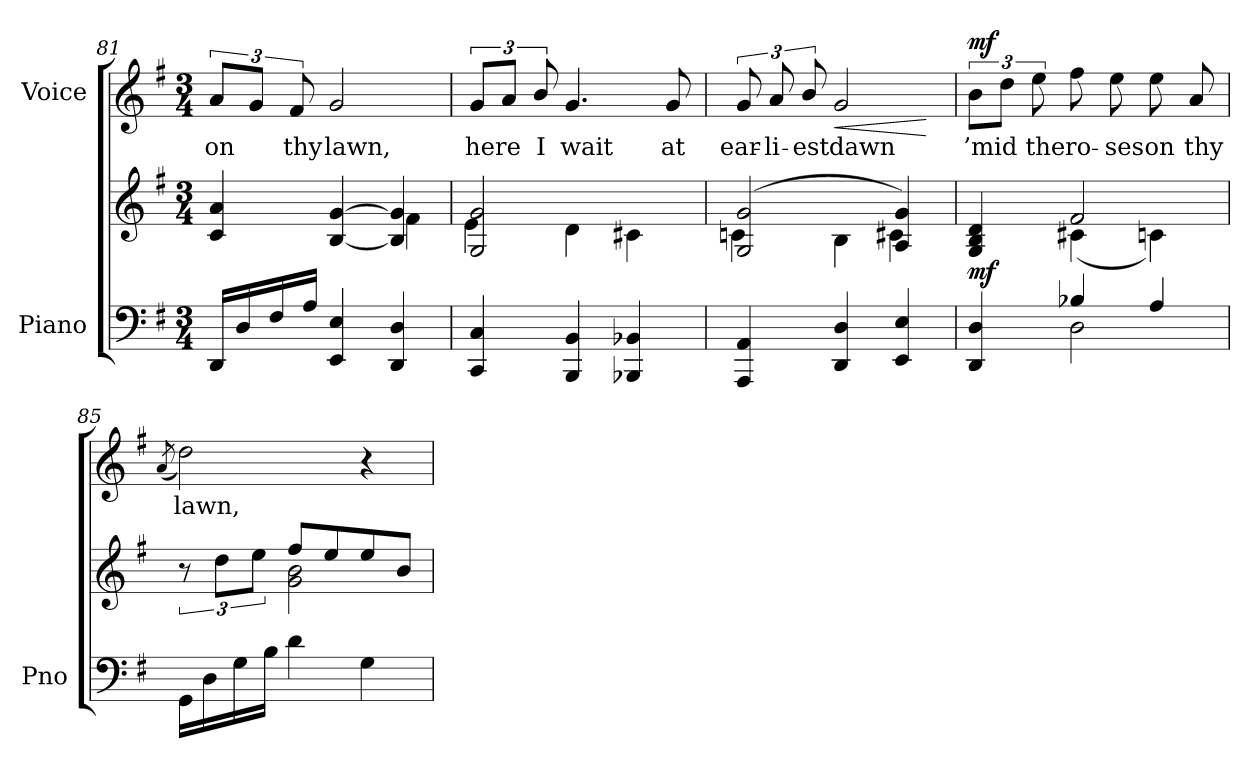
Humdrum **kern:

**kern	**kern	**dynam	**kern	**text	**dynam
*part2	*part2	*part2	*part1	*part1	*part1
*staff3	*staff2	*staff2/3	*staff1	*staff1	*staff1
*I"Piano	*	*	*I"Voice	*	*
*I'Pno	*	*	*	*	*
*clefF4	*clefG2	*	*clefG2	*	*
*k[f#]	*k[f#]	*	*k[f#]	*	*
*M3/4	*M3/4	*	*M3/4	*	*
=81	=81	=81	=81	=81	=81
*	*^	*	*	*	*
!	!	!	!	!	!LO:LY:b	!
16DD/LL	4c/ 4a/	2ryy	.	12a/L	on	.
16D/	.	.	.	.	.	.
.	.	.	.	12g/J	.	.
16F#/	.	.	.	.	.	.
!	!	!	!	!	!LO:LY:b	!
.	.	.	.	12f#/	thy	.
16A/JJ	.	.	.	.	.	.
!	!	!	!	!	!LO:LY:b	!
4EE/ 4E/	[<4B/ [4g/	.	.	2g/	lawn,	.
4DD/ 4D/	4B/] 4g/]	4f#\	.	.	.	.
=82	=82	=82	=82	=82	=82	=82
!	!	!	!	!	!LO:LY:b	!
4CC/ 4C/	2G/ 2g/	4e\	.	12g/L	here	.
.	.	.	.	12a/J	.	.
!	!	!	!	!	!LO:LY:b	!
.	.	.	.	12b/	I	.
!	!	!	!	!	!LO:LY:b	!
4BBB/ 4BB/	.	4d\	.	4.g/	wait	.
4BBB-X/ 4BB-X/	4c#X\	4ryy	.	.	.	.
!	!	!	!	!	!LO:LY:b	!
.	.	.	.	8g/	at	.
!!LO:LB:g=z
=83	=83	=83	=83	=83	=83	=83
!	!	!	!	!	!LO:LY:b	!
4AAA/ 4AA/	(2G/ 2g/	4cn\	.	12g/	ear-	.
!	!	!	!	!	!LO:LY:b	!
.	.	.	.	12a/	-li-	.
!	!	!	!	!	!LO:LY:b	!
.	.	.	.	12b/	-est	.
!	!	!	!	!	!LO:LY:b	!LO:HP:b
4DD/ 4D/	.	4B\	.	2g/	dawn	<
4EE/ 4E/	4A/ 4g/)	4c#X\	.	.	.	.
*	*v	*v	*	*	*	*
.	.	.	.	.	[
=84	=84	=84	=84	=84	=84
*^	*^	*	*	*	*
!	!	!	!	!LO:DY:b	!	!LO:LY:b	!LO:DY:a
4DD/ 4D/	4ryy	4G/ 4B/ 4d/	4ryy	mf	12b\L	’mid	mf
.	.	.	.	.	12dd\J	.	.
!	!	!	!	!	!	!LO:LY:b	!
.	.	.	.	.	12ee\	the	.
!	!	!	!	!	!	!LO:LY:b	!
4B-X/	2D\	2f#/	(4c#X\	.	8ff#\	ro-	.
!	!	!	!	!	!	!LO:LY:b	!
.	.	.	.	.	8ee\	-ses	.
!	!	!	!	!	!	!LO:LY:b	!
4A/	.	.	4cn\)	.	8ee\	on	.
!	!	!	!	!	!	!LO:LY:b	!
.	.	.	.	.	8a/	thy	.
*v	*v	*	*	*	*	*	*
=85	=85	=85	=85	=85	=85	=85
.	.	.	.	(>8qa/	.	.
!	!	!	!	!	!LO:LY:b	!
16GG\LL	12r	4ryy	.	2dd\)	lawn,	.
16D\	.	.	.	.	.	.
.	12dd\L	.	.	.	.	.
16G\	.	.	.	.	.	.
.	12ee\J	.	.	.	.	.
16B\JJ	.	.	.	.	.	.
4d\	8ff#/L	2g\ 2b\	.	.	.	.
.	8ee/	.	.	.	.	.
4G\	8ee/	.	.	4r	.	.
.	8b/J	.	.	.	.	.
*	*v	*v	*	*	*	*
=	=	=	=	=	=
*-	*-	*-	*-	*-	*-
